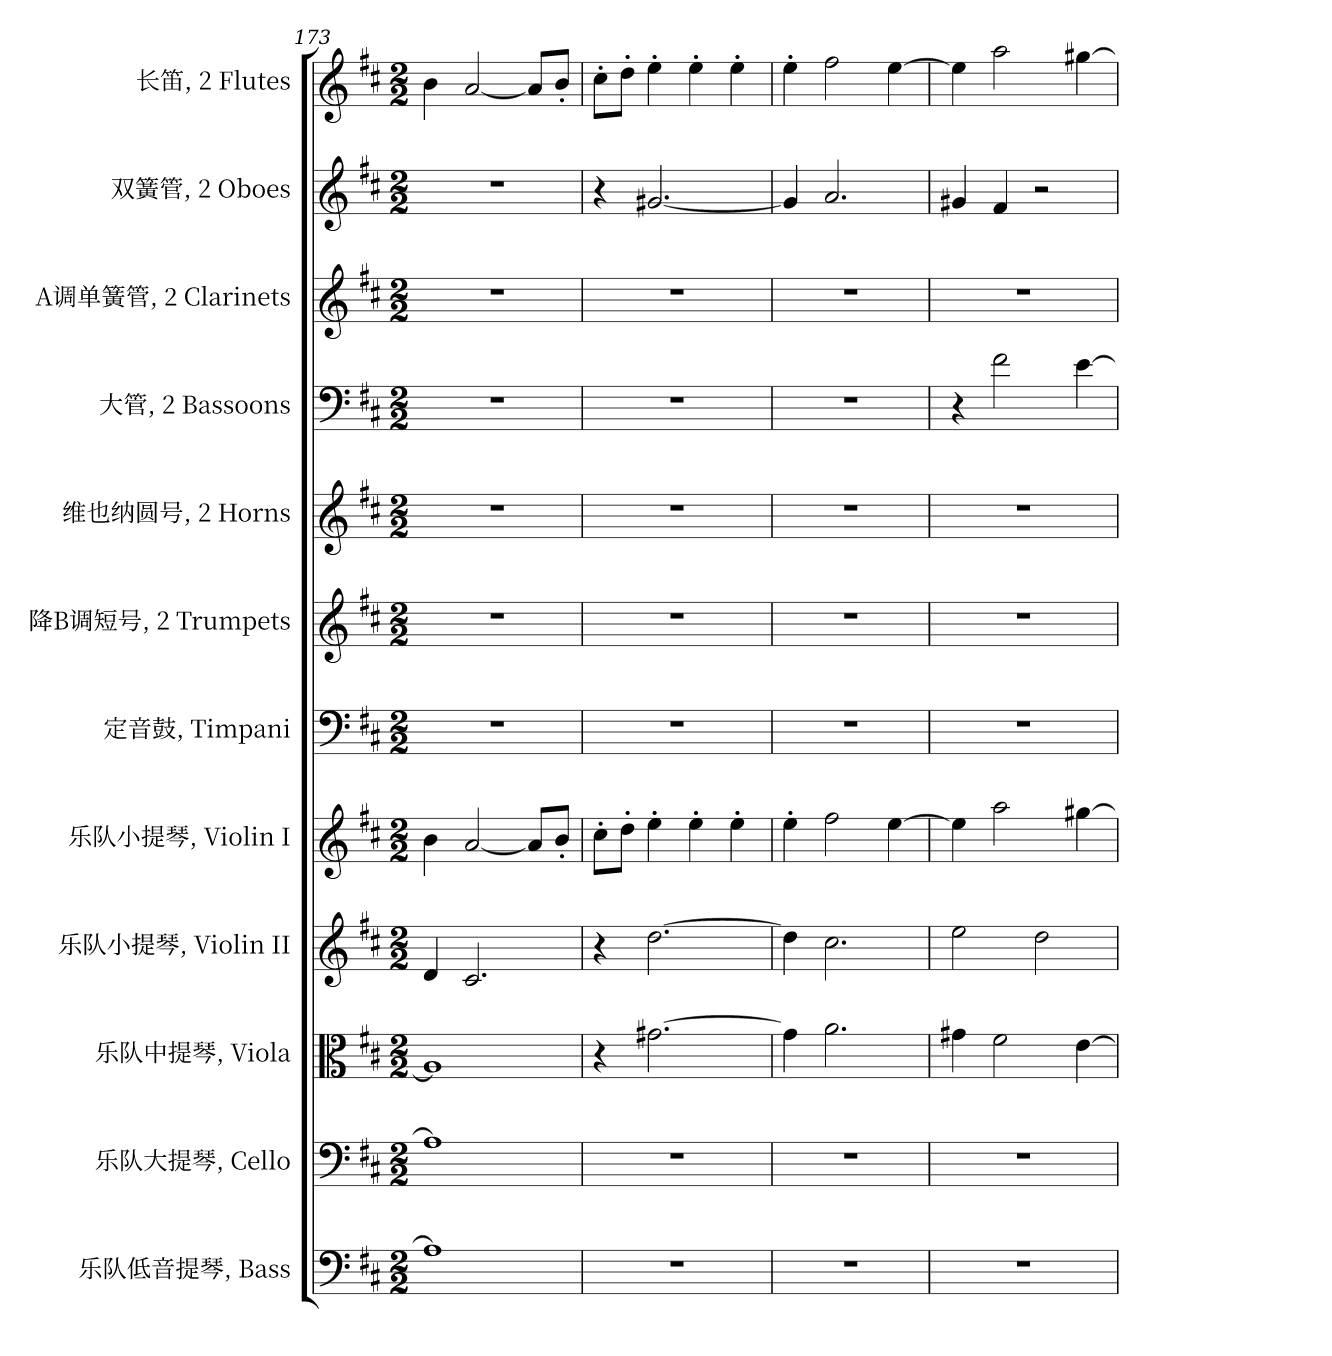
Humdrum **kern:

**kern	**kern	**kern	**kern	**kern	**kern	**kern	**kern	**kern	**kern	**kern	**kern
*part12	*part11	*part10	*part9	*part8	*part7	*part6	*part5	*part4	*part3	*part2	*part1
*staff12	*staff11	*staff10	*staff9	*staff8	*staff7	*staff6	*staff5	*staff4	*staff3	*staff2	*staff1
*I"乐队低音提琴, Bass	*I"乐队大提琴, Cello	*I"乐队中提琴, Viola	*I"乐队小提琴, Violin II	*I"乐队小提琴, Violin I	*I"定音鼓, Timpani	*I"降B调短号, 2 Trumpets	*I"维也纳圆号, 2 Horns	*I"大管, 2 Bassoons	*I"A调单簧管, 2 Clarinets	*I"双簧管, 2 Oboes	*I"长笛, 2 Flutes
*	*	*	*	*	*I'Timp.	*	*	*I'Bsn.	*I'A Cl.	*I'Ob.	*I'Fl.
*clefF4	*clefF4	*clefC3	*clefG2	*clefG2	*clefF4	*clefG2	*clefG2	*clefF4	*clefG2	*clefG2	*clefG2
*ITrd7c12	*	*	*	*	*	*ITrd1c2	*ITrd4c7	*	*ITrd2c3	*	*
*k[f#c#]	*k[f#c#]	*k[f#c#]	*k[f#c#]	*k[f#c#]	*k[f#c#]	*k[]	*k[f#]	*k[f#c#]	*k[f#c#g#d#a#]	*k[f#c#]	*k[f#c#]
*M2/2	*M2/2	*M2/2	*M2/2	*M2/2	*M2/2	*M2/2	*M2/2	*M2/2	*M2/2	*M2/2	*M2/2
=173	=173	=173	=173	=173	=173	=173	=173	=173	=173	=173	=173
1AA]	1A]	1A]	4d/	4b\	1r	1r	1r	1r	1r	1r	4b\
.	.	.	2.c#/	[2a/	.	.	.	.	.	.	[2a/
.	.	.	.	8a/L]	.	.	.	.	.	.	8a/L]
.	.	.	.	8b'/J	.	.	.	.	.	.	8b'/J
=174	=174	=174	=174	=174	=174	=174	=174	=174	=174	=174	=174
1r	1r	4r	4r	8cc#'\L	1r	1r	1r	1r	1r	4r	8cc#'\L
.	.	.	.	8dd'\J	.	.	.	.	.	.	8dd'\J
.	.	[2.g#X\	[2.dd\	4ee'\	.	.	.	.	.	[2.g#X/	4ee'\
.	.	.	.	4ee'\	.	.	.	.	.	.	4ee'\
.	.	.	.	4ee'\	.	.	.	.	.	.	4ee'\
=175	=175	=175	=175	=175	=175	=175	=175	=175	=175	=175	=175
1r	1r	4g#\]	4dd\]	4ee'\	1r	1r	1r	1r	1r	4g#/]	4ee'\
.	.	2.a\	2.cc#\	2ff#\	.	.	.	.	.	2.a/	2ff#\
.	.	.	.	[4ee\	.	.	.	.	.	.	[4ee\
=176	=176	=176	=176	=176	=176	=176	=176	=176	=176	=176	=176
1r	1r	4g#X\	2ee\	4ee\]	1r	1r	1r	4r	1r	4g#X/	4ee\]
.	.	2f#\	.	2aa\	.	.	.	2f#\	.	4f#/	2aa\
.	.	.	2dd\	.	.	.	.	.	.	2r	.
.	.	[4e\	.	[4gg#X\	.	.	.	[4e\	.	.	[4gg#X\
=	=	=	=	=	=	=	=	=	=	=	=
*-	*-	*-	*-	*-	*-	*-	*-	*-	*-	*-	*-
